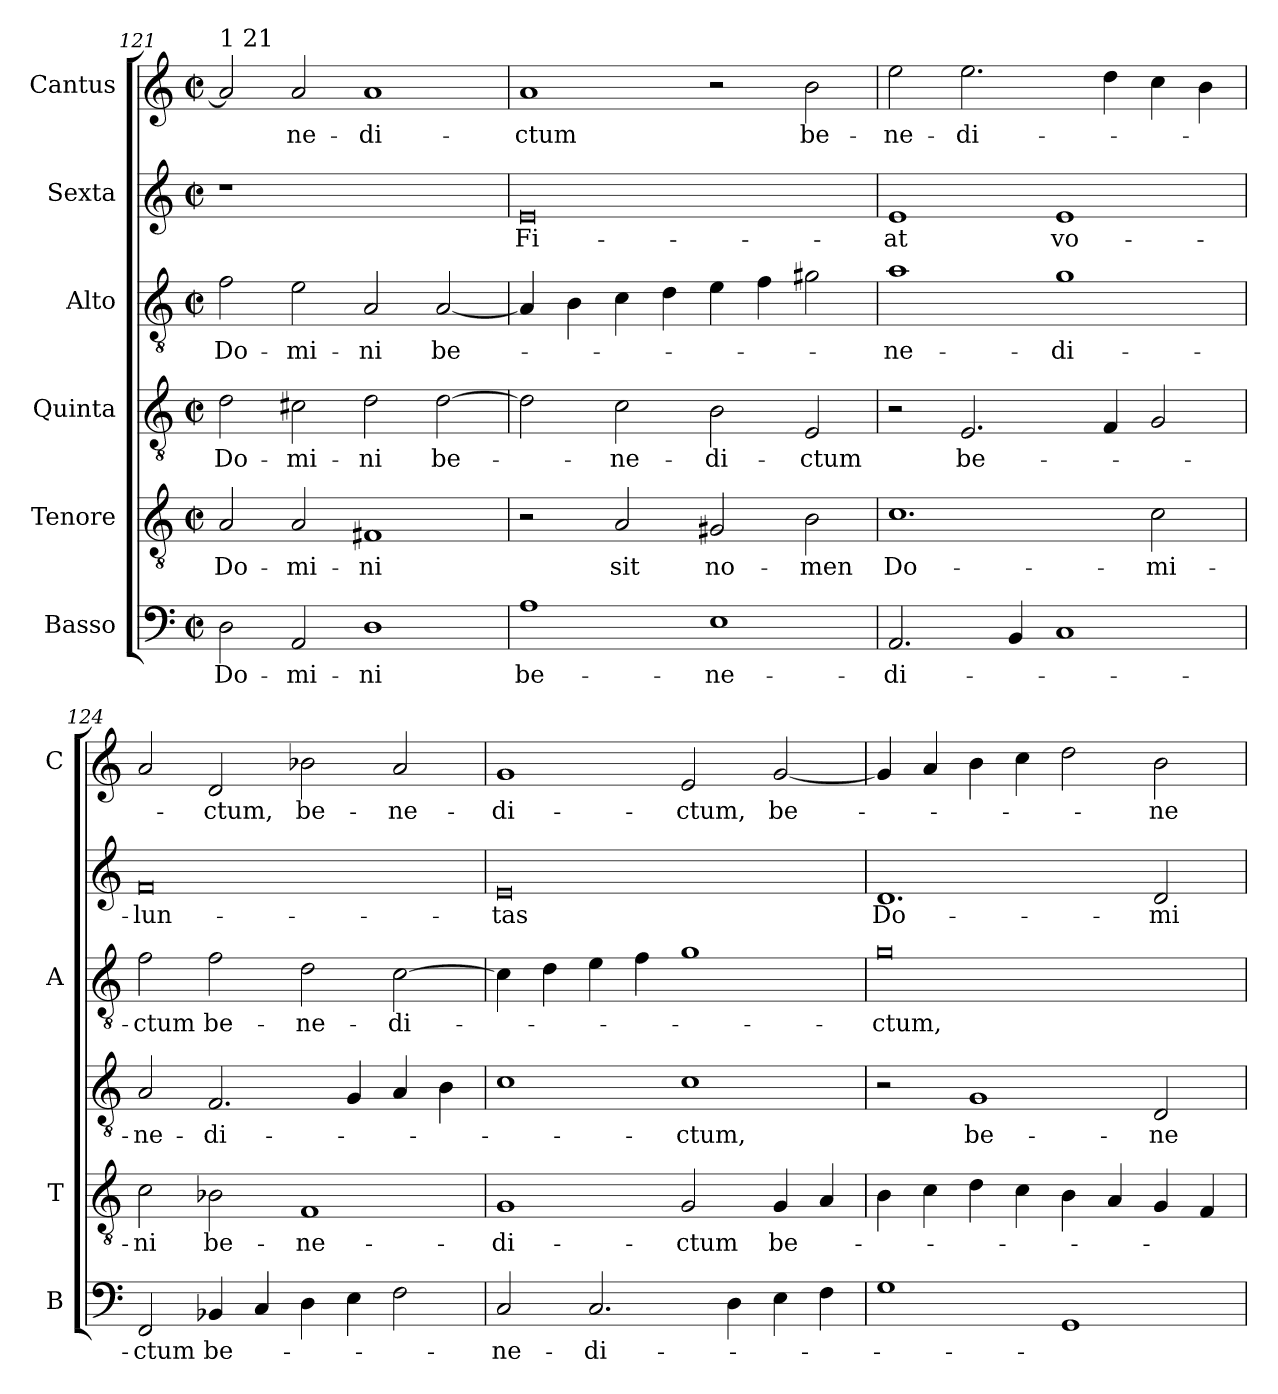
**kern	**text	**kern	**text	**kern	**text	**kern	**text	**kern	**text	**kern	**text
*part6	*part6	*part5	*part5	*part4	*part4	*part3	*part3	*part2	*part2	*part1	*part1
*staff6	*staff6	*staff5	*staff5	*staff4	*staff4	*staff3	*staff3	*staff2	*staff2	*staff1	*staff1
*I"Basso	*	*I"Tenore	*	*I"Quinta	*	*I"Alto	*	*I"Sexta	*	*I"Cantus	*
*I'B	*	*I'T	*	*	*	*I'A	*	*	*	*I'C	*
!!LO:PB:g=z
*clefF4	*	*clefGv2	*	*clefGv2	*	*clefGv2	*	*clefG2	*	*clefG2	*
*k[]	*	*k[]	*	*k[]	*	*k[]	*	*k[]	*	*k[]	*
*M2/2	*	*M2/2	*	*M2/2	*	*M2/2	*	*M2/2	*	*M2/2	*
*met(c|)	*	*met(c|)	*	*met(c|)	*	*met(c|)	*	*met(c|)	*	*met(c|)	*
=121	=121	=121	=121	=121	=121	=121	=121	=121	=121	=121	=121
!	!	!	!	!	!	!	!	!	!	!LO:TX:a:t=1 21	!
2D\	Do-	2A/	Do-	2d\	Do-	2f\	Do-	1r	.	2a/]	.
2AA/	-mi-	2A/	-mi-	2c#X\	-mi-	2e\	-mi-	.	.	2a/	-ne-
1D	-ni	1F#X	-ni	2d\	-ni	2A/	-ni	1ryy	.	1a	-di-
.	.	.	.	[2d\	be-	[2A/	be-	.	.	.	.
=122	=122	=122	=122	=122	=122	=122	=122	=122	=122	=122	=122
1A	be-	2r	.	2d\]	.	4A/]	.	0e	Fi-	1a	-ctum
.	.	.	.	.	.	4B\	.	.	.	.	.
.	.	2A/	sit	2c\	-ne-	4c\	.	.	.	.	.
.	.	.	.	.	.	4d\	.	.	.	.	.
1E	-ne-	2G#X/	no-	2B\	-di-	4e\	.	.	.	2r	.
.	.	.	.	.	.	4f\	.	.	.	.	.
.	.	2B\	-men	2E/	-ctum	2g#X\	.	.	.	2b\	be-
=123	=123	=123	=123	=123	=123	=123	=123	=123	=123	=123	=123
2.AA/	-di-	1.c	Do-	2r	.	1a	-ne-	1e	-at	2ee\	-ne-
.	.	.	.	2.E/	be-	.	.	.	.	2.ee\	-di-
4BB/	.	.	.	.	.	.	.	.	.	.	.
1C	.	.	.	.	.	1g	-di-	1e	vo-	.	.
.	.	.	.	4F/	.	.	.	.	.	4dd\	.
.	.	2c\	-mi-	2G/	.	.	.	.	.	4cc\	.
.	.	.	.	.	.	.	.	.	.	4b\	.
=124	=124	=124	=124	=124	=124	=124	=124	=124	=124	=124	=124
2FF/	-ctum	2c\	-ni	2A/	-ne-	2f\	-ctum	0f	-lun-	2a/	.
4BB-X/	be-	2B-X\	be-	2.F/	-di-	2f\	be-	.	.	2d/	-ctum,
4C/	.	.	.	.	.	.	.	.	.	.	.
4D\	.	1F	-ne-	.	.	2d\	-ne-	.	.	2b-X\	be-
4E\	.	.	.	4G/	.	.	.	.	.	.	.
2F\	.	.	.	4A/	.	[2c\	-di-	.	.	2a/	-ne-
.	.	.	.	4B\	.	.	.	.	.	.	.
!!LO:LB:g=z
=125	=125	=125	=125	=125	=125	=125	=125	=125	=125	=125	=125
2C/	-ne-	1G	-di-	1c	.	4c\]	.	0e	-tas	1g	-di-
.	.	.	.	.	.	4d\	.	.	.	.	.
2.C/	-di-	.	.	.	.	4e\	.	.	.	.	.
.	.	.	.	.	.	4f\	.	.	.	.	.
.	.	2G/	-ctum	1c	-ctum,	1g	.	.	.	2e/	-ctum,
4D\	.	.	.	.	.	.	.	.	.	.	.
4E\	.	4G/	be-	.	.	.	.	.	.	[2g/	be-
4F\	.	4A/	.	.	.	.	.	.	.	.	.
=126	=126	=126	=126	=126	=126	=126	=126	=126	=126	=126	=126
1G	.	4B\	.	2r	.	0g	-ctum,	1.d	Do-	4g/]	.
.	.	4c\	.	.	.	.	.	.	.	4a/	.
.	.	4d\	.	1G	be-	.	.	.	.	4b\	.
.	.	4c\	.	.	.	.	.	.	.	4cc\	.
1GG	.	4B\	.	.	.	.	.	.	.	2dd\	.
.	.	4A/	.	.	.	.	.	.	.	.	.
.	.	4G/	.	2D/	-ne-	.	.	2d/	-mi-	2b\	-ne-
.	.	4F/	.	.	.	.	.	.	.	.	.
=	=	=	=	=	=	=	=	=	=	=	=
*-	*-	*-	*-	*-	*-	*-	*-	*-	*-	*-	*-
